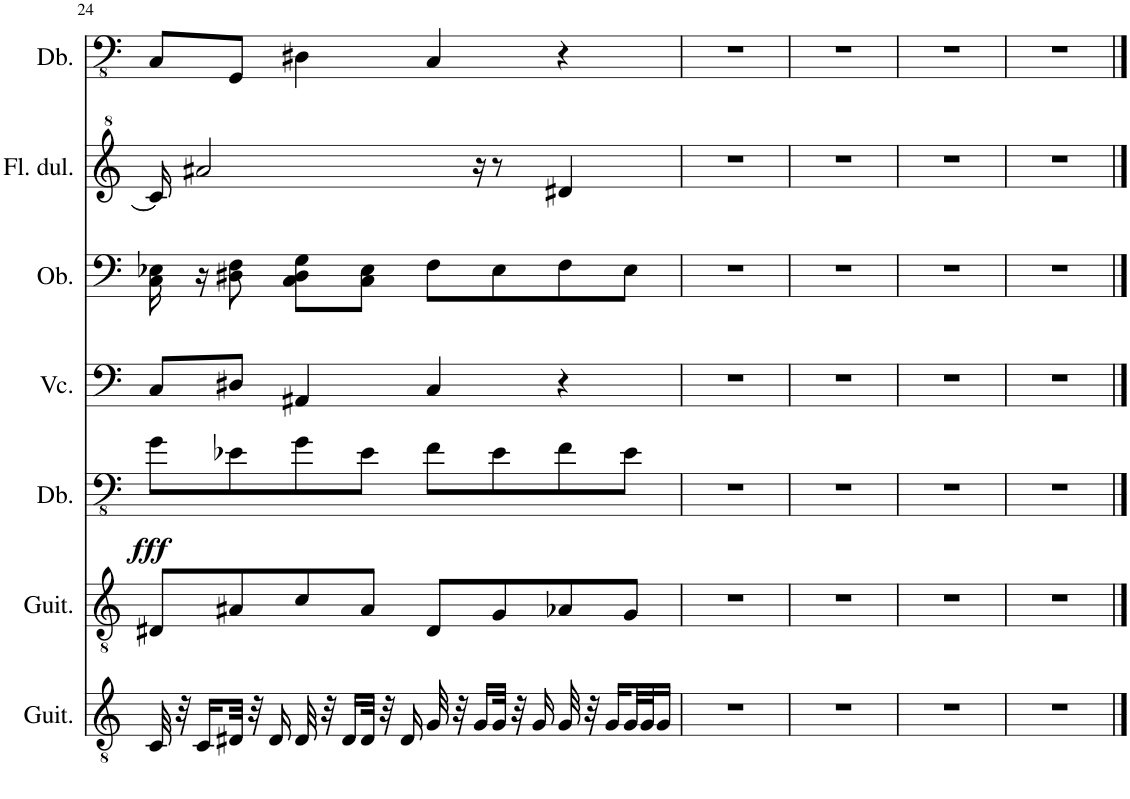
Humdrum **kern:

**kern	**kern	**kern	**dynam	**kern	**kern	**kern	**kern
*part7	*part6	*part5	*part5	*part4	*part3	*part2	*part1
*staff7	*staff6	*staff5	*staff5	*staff4	*staff3	*staff2	*staff1
*I"Classical Guitar	*I"Guitarra clásica	*I"Double Bass	*	*I"Violoncello	*I"Oboe	*I"Flauta dulce	*I"Double Bass
*I'Guit.	*I'Guit.	*I'Db.	*	*I'Vc.	*I'Ob.	*I'Fl. dul.	*I'Db.
!!LO:PB:g=z
*clefGv2	*clefGv2	*clefFv4	*	*clefF4	*clefF4	*clefG^2	*clefFv4
*	*	*Trd7c12	*	*	*Trd-14c-24	*	*Trd7c12
*k[]	*k[]	*k[]	*	*k[]	*k[]	*k[]	*k[]
*M4/4	*M4/4	*M4/4	*	*M4/4	*M4/4	*M4/4	*M4/4
=24	=24	=24	=24	=24	=24	=24	=24
!	!	!	!LO:DY:b	!	!	!	!
32C/	8D#X/L	8G\L	fff	8C/L	16C\ 16E-X\	16cc/]	8CC/L
32r	.	.	.	.	.	.	.
16C/LL	.	.	.	.	16r	2aa#X/	.
32D#X/JJk	8A#X/	8E-X\	.	8D#X/J	8D#X\ 8F\	.	8GGG/J
32r	.	.	.	.	.	.	.
16D#/	.	.	.	.	.	.	.
32D#/	8c/	8G\	.	4AA#X/	8C\ 8D#\ 8G\L	.	4DD#X\
32r	.	.	.	.	.	.	.
16D#/LL	.	.	.	.	.	.	.
32D#/JJk	8A#/J	8E-\J	.	.	8C\ 8E-\J	.	.
32r	.	.	.	.	.	.	.
16D#/	.	.	.	.	.	.	.
32G/	8D#/L	8F\L	.	4C/	8F\L	.	4CC/
32r	.	.	.	.	.	.	.
16G/LL	.	.	.	.	.	16r	.
32G/JJk	8G/	8E-\	.	.	8E-\	8r	.
32r	.	.	.	.	.	.	.
16G/	.	.	.	.	.	.	.
32G/	8A-X/	8F\	.	4r	8F\	4dd#X/	4r
32r	.	.	.	.	.	.	.
16G/LL	.	.	.	.	.	.	.
32G/L	8G/J	8E-\J	.	.	8E-\J	.	.
32G/J	.	.	.	.	.	.	.
16G/JJ	.	.	.	.	.	.	.
=25	=25	=25	=25	=25	=25	=25	=25
1r	1r	1r	.	1r	1r	1r	1r
=26	=26	=26	=26	=26	=26	=26	=26
1r	1r	1r	.	1r	1r	1r	1r
=27	=27	=27	=27	=27	=27	=27	=27
1r	1r	1r	.	1r	1r	1r	1r
=28	=28	=28	=28	=28	=28	=28	=28
1r	1r	1r	.	1r	1r	1r	1r
==	==	==	==	==	==	==	==
*-	*-	*-	*-	*-	*-	*-	*-
